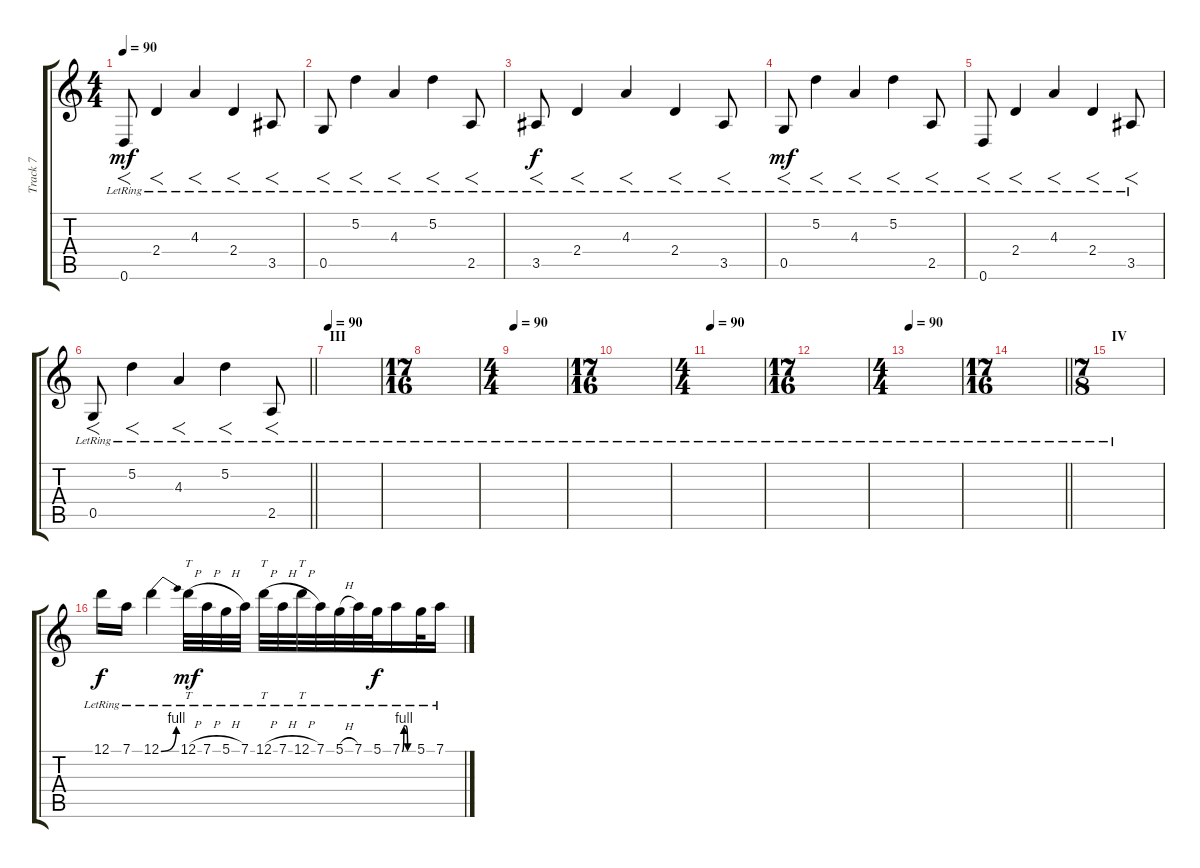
\track ("Track 7" "Track 7") {instrument electricguitarjazz}
\staff {score tabs}
\tuning (D4 A3 F3 C3 G2 D2) {hide}
\ts (4 4)
\tempo 90
\clef g2
\ks c
0.6{lr}.8{f dy mf} 2.4{lr}.4{f} 4.3{lr}.4{f} 2.4{lr}.4{f} 3.5{lr}.8{f} |
0.5{lr}.8{f} 5.2{lr}.4{f} 4.3{lr}.4{f} 5.2{lr}.4{f} 2.5{lr}.8{f} |
3.5{lr}.8{f dy f} 2.4{lr}.4{f} 4.3{lr}.4{f} 2.4{lr}.4{f} 3.5{lr}.8{f} |
0.5{lr}.8{f dy mf} 5.2{lr}.4{f} 4.3{lr}.4{f} 5.2{lr}.4{f} 2.5{lr}.8{f} |
0.6{lr}.8{f} 2.4{lr}.4{f} 4.3{lr}.4{f} 2.4{lr}.4{f} 3.5{lr}.8{f} |
\barLineRight lightlight
0.5{lr}.8{f} 5.2{lr}.4{f} 4.3{lr}.4{f} 5.2{lr}.4{f} 2.5{lr}.8{f} |
\section ("" "III")
\tempo 90
|
\ts (17 16)
|
\ts (4 4)
\tempo 90
|
\ts (17 16)
|
\ts (4 4)
\tempo 90
|
\ts (17 16)
|
\ts (4 4)
\tempo 90
|
\ts (17 16)
\barLineRight lightlight
|
\ts (7 8)
\section ("" "IV")
|
12.1{lr}.16{dy f volume 16} 7.1{lr}.16 12.1{be (bend 0 0 60 4) lr}.4 12.1{h lr}.32{tt dy mf} 7.1{h lr}.32 5.1{h lr}.32 7.1{lr}.32 12.1{h lr}.32{tt} 7.1{h lr}.32 12.1{h lr}.32{tt} 7.1{lr}.32 5.1{h lr}.32 7.1{lr}.32 5.1{lr}.32{dy f} 7.1{be (custom 0 0 10 4 20 4 30 0 60 0) lr}.16 5.1{lr}.32 7.1{lr}.16
